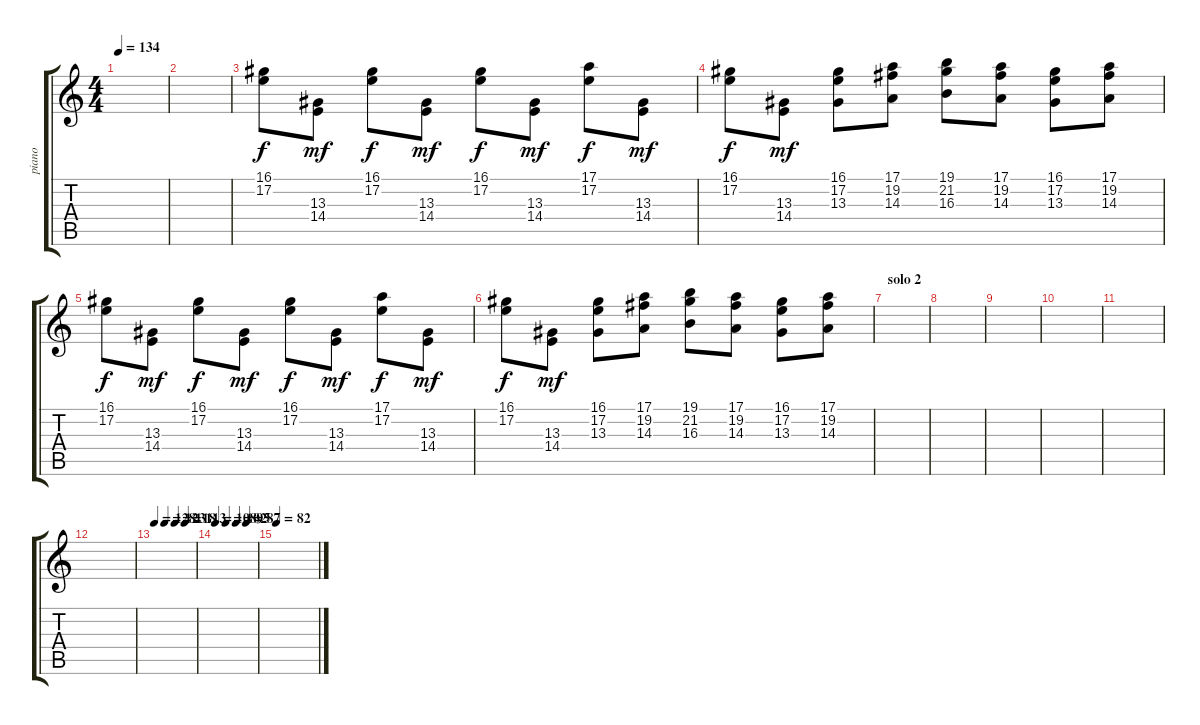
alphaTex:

\track ("piano" "piano") {instrument brightacousticpiano}
\staff {score tabs}
\tuning (E4 B3 G3 D3 A2 E2) {hide}
\ts (4 4)
\tempo 134
\clef g2
\ks c
|
|
(16.1 17.2).8{dy f} (13.3 14.4).8{dy mf} (16.1 17.2).8{dy f} (13.3 14.4).8{dy mf} (16.1 17.2).8{dy f} (13.3 14.4).8{dy mf} (17.1 17.2).8{dy f} (13.3 14.4).8{dy mf} |
(16.1 17.2).8{dy f} (13.3 14.4).8{dy mf} (16.1 17.2 13.3).8 (17.1 19.2 14.3).8 (19.1 21.2 16.3).8 (17.1 19.2 14.3).8 (16.1 17.2 13.3).8 (17.1 19.2 14.3).8 |
(16.1 17.2).8{dy f} (13.3 14.4).8{dy mf} (16.1 17.2).8{dy f} (13.3 14.4).8{dy mf} (16.1 17.2).8{dy f} (13.3 14.4).8{dy mf} (17.1 17.2).8{dy f} (13.3 14.4).8{dy mf} |
(16.1 17.2).8{dy f} (13.3 14.4).8{dy mf} (16.1 17.2 13.3).8 (17.1 19.2 14.3).8 (19.1 21.2 16.3).8 (17.1 19.2 14.3).8 (16.1 17.2 13.3).8 (17.1 19.2 14.3).8 |
\section ("" "solo 2")
|
|
|
|
|
|
\tempo 128
\tempo (123 0.25)
\tempo (118 0.5)
\tempo (113 0.75)
|
\tempo 108
\tempo (102 0.25)
\tempo (95 0.5)
\tempo (87 0.75)
|
\tempo 82
